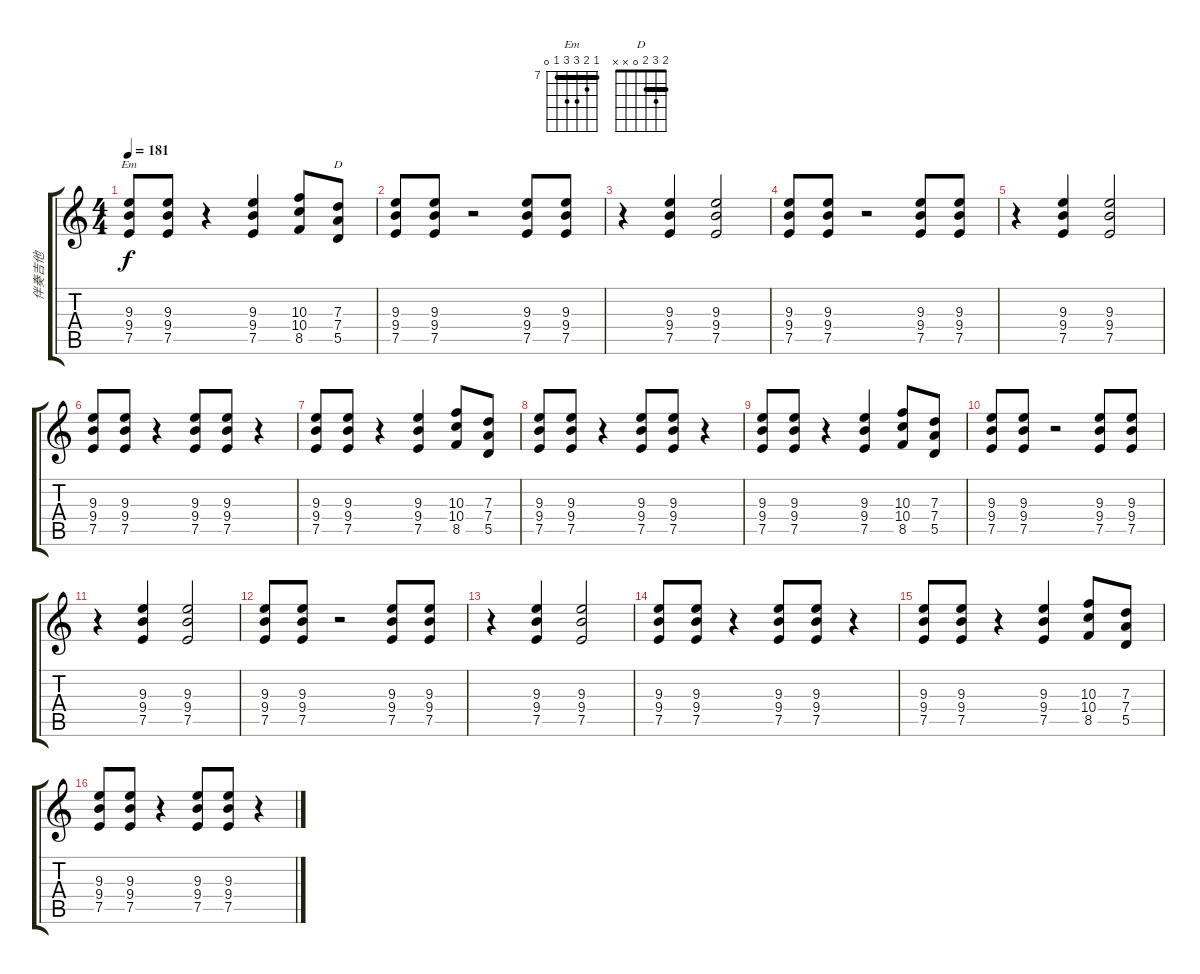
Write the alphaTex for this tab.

\track ("伴奏吉他" "伴奏吉他") {instrument distortionguitar}
\staff {score tabs}
\tuning (E4 B3 G3 D3 A2 E2) {hide}
\chord ("Em" 7 8 9 9 7 0) {firstfret 7 barre 7}
\chord ("D" 2 3 2 0 x x) {barre 2}
\ts (4 4)
\tempo 181
\clef g2
\ks c
(9.3 9.4 7.5).8{ch "Em" dy f} (9.3 9.4 7.5).8 r.4 (9.3 9.4 7.5).4 (10.3 10.4 8.5).8 (7.3 7.4 5.5).8{ch "D"} |
(9.3 9.4 7.5).8 (9.3 9.4 7.5).8 r.2 (9.3 9.4 7.5).8 (9.3 9.4 7.5).8 |
r.4 (9.3 9.4 7.5).4 (9.3 9.4 7.5).2 |
(9.3 9.4 7.5).8 (9.3 9.4 7.5).8 r.2 (9.3 9.4 7.5).8 (9.3 9.4 7.5).8 |
r.4 (9.3 9.4 7.5).4 (9.3 9.4 7.5).2 |
(9.3 9.4 7.5).8 (9.3 9.4 7.5).8 r.4 (9.3 9.4 7.5).8 (9.3 9.4 7.5).8 r.4 |
(9.3 9.4 7.5).8 (9.3 9.4 7.5).8 r.4 (9.3 9.4 7.5).4 (10.3 10.4 8.5).8 (7.3 7.4 5.5).8 |
(9.3 9.4 7.5).8 (9.3 9.4 7.5).8 r.4 (9.3 9.4 7.5).8 (9.3 9.4 7.5).8 r.4 |
(9.3 9.4 7.5).8 (9.3 9.4 7.5).8 r.4 (9.3 9.4 7.5).4 (10.3 10.4 8.5).8 (7.3 7.4 5.5).8 |
(9.3 9.4 7.5).8 (9.3 9.4 7.5).8 r.2 (9.3 9.4 7.5).8 (9.3 9.4 7.5).8 |
r.4 (9.3 9.4 7.5).4 (9.3 9.4 7.5).2 |
(9.3 9.4 7.5).8 (9.3 9.4 7.5).8 r.2 (9.3 9.4 7.5).8 (9.3 9.4 7.5).8 |
r.4 (9.3 9.4 7.5).4 (9.3 9.4 7.5).2 |
(9.3 9.4 7.5).8 (9.3 9.4 7.5).8 r.4 (9.3 9.4 7.5).8 (9.3 9.4 7.5).8 r.4 |
(9.3 9.4 7.5).8 (9.3 9.4 7.5).8 r.4 (9.3 9.4 7.5).4 (10.3 10.4 8.5).8 (7.3 7.4 5.5).8 |
(9.3 9.4 7.5).8 (9.3 9.4 7.5).8 r.4 (9.3 9.4 7.5).8 (9.3 9.4 7.5).8 r.4
